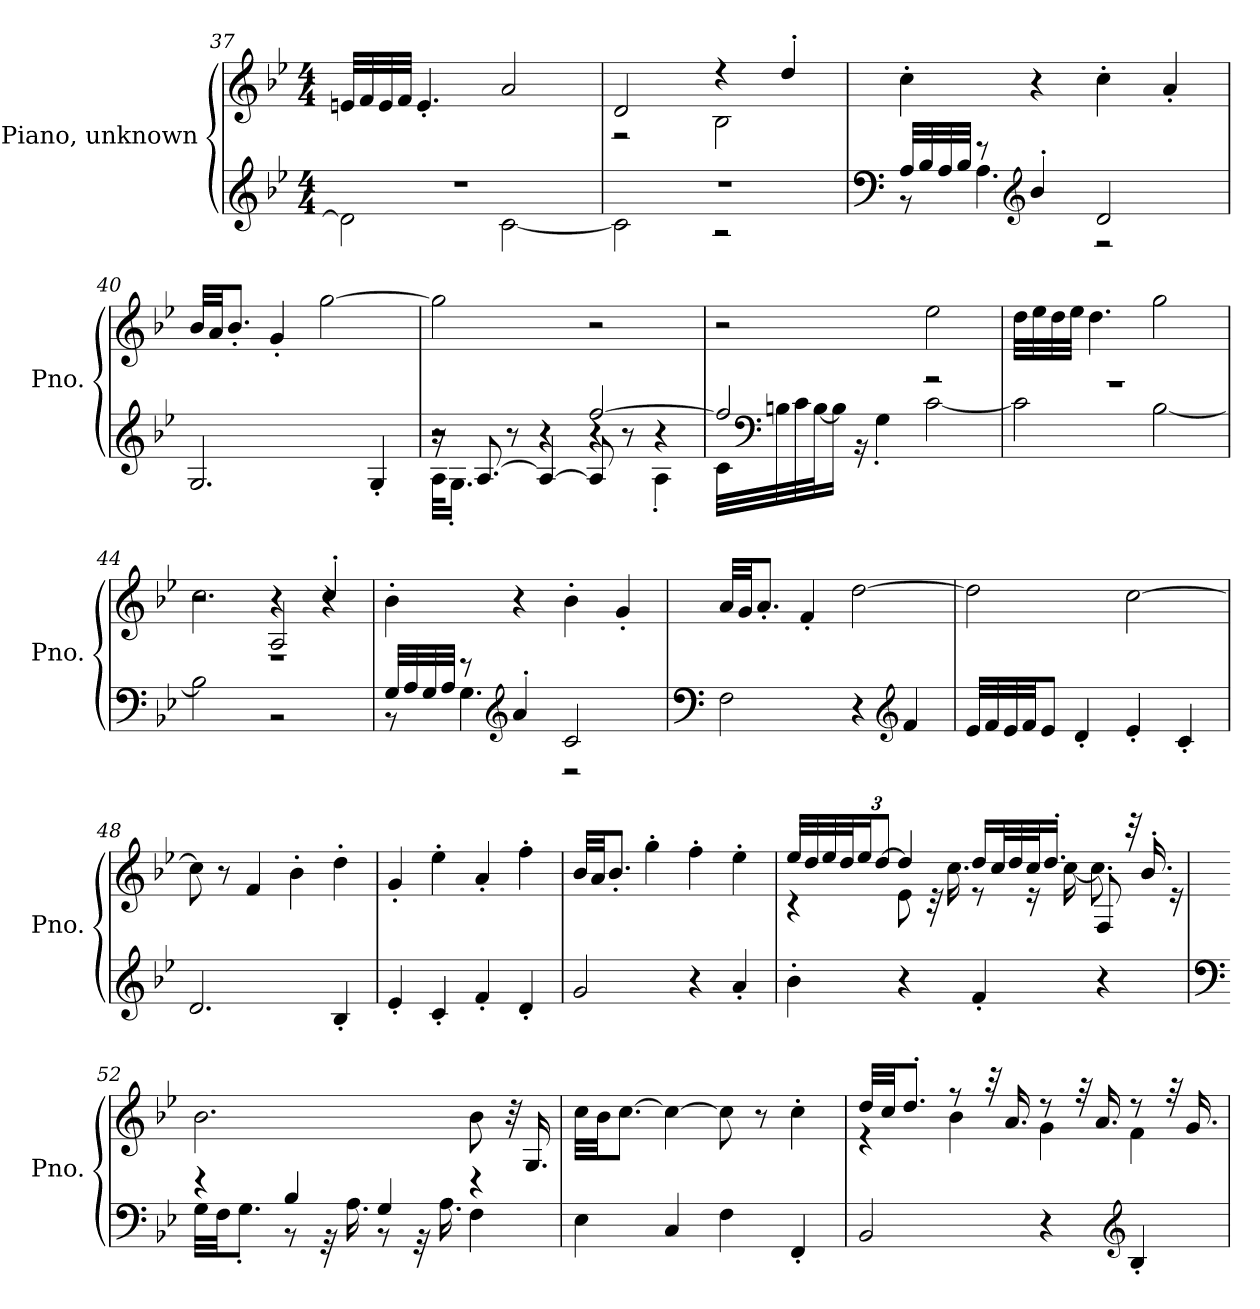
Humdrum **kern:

**kern	**kern
*part1	*part1
*staff2	*staff1
*I"Piano, unknown	*
*I'Pno.	*
*clefG2	*clefG2
*k[b-e-]	*k[b-e-]
*M4/4	*M4/4
=37	=37
*^	*
1r	2d\]	32en/LLL
.	.	32f/
.	.	32e/
.	.	32f/JJJ
.	.	4.e'/
.	[2c\	2a/
=38	=38	=38
*	*	*^
1r	2c\]	2d/	2r
.	2r	4r	2B-\
.	.	4dd'/	.
*	*	*v	*v
=39	=39	=39
*clefF4	*	*
32A/LLL	8r	4cc'\
32B-/	.	.
32A/	.	.
32B-/JJJ	.	.
8r	4.A\	.
*clefG2	*	*
4b-'/	.	4r
2d/	2r	4cc'\
.	.	4a'/
*v	*v	*
=40	=40
2.G/	32b-/LLL
.	32a/JJ
.	8.b-'/J
.	4g'/
.	[2gg\
4G'/	.
!!LO:LB:g=z
=41	=41
*^	*
*	*^	*
2r	32A\KLL	16r	2gg\]
.	16.G'\JJ	.	.
.	.	[8.A/	.
.	8r	.	.
.	4r	4A/_	.
[2ff/	4r	8A/]	2r
.	.	8r	.
.	4A'\	4r	.
*	*v	*v	*
=42	=42	=42
2ff/]	32c\LLL	2r
*clefF4	*	*
.	32Bn\	.
.	32c\	.
.	[32B\J	.
.	16B\JJ]	.
.	16r	.
.	4G'\	.
2r	[2c\	2ee-\
=43	=43	=43
1r	2c\]	32dd\LLL
.	.	32ee-\
.	.	32dd\
.	.	32ee-\JJJ
.	.	4.dd\
.	[2B-\	2gg\
=44	=44	=44
*	*	*^
*	*	*	*^
1r	2B-\]	2r	2.cc\	2r
.	2r	4r	.	2A/
.	.	4cc'/	4r	.
*	*	*v	*v	*v
!!LO:LB:g=z
=45	=45	=45
32G/LLL	8r	4b-'\
32A/	.	.
32G/	.	.
32A/JJJ	.	.
8r	4.G\	.
*clefG2	*	*
4a'/	.	4r
2c/	2r	4b-'\
.	.	4g'/
*v	*v	*
=46	=46
*clefF4	*
2F\	32a/LLL
.	32g/JJ
.	8.a'/J
.	4f'/
4r	[2dd\
*clefG2	*
4f/	.
=47	=47
32e-/LLL	2dd\]
32f/	.
32e-/	.
32f/JJ	.
8e-/J	.
4d'/	.
4e-'/	[2cc\
4c'/	.
=48	=48
2.d/	8cc\]
.	8r
.	4f/
.	4b-'\
4B-'/	4dd'\
=49	=49
4e-'/	4g'/
4c'/	4ee-'\
4f'/	4a'/
4d'/	4ff'\
!!LO:PB:g=z
=50	=50
2g/	32b-/LLL
.	32a/JJ
.	8.b-'/J
.	4gg'\
4r	4ff'\
4a'/	4ee-'\
=51	=51
*	*^
4b-'\	32ee-/LLL	4r
.	32dd/	.
.	32ee-/	.
.	32dd/J	.
*	*Xbrackettup	*
.	24ee-/J	.
.	[12dd/J	.
4r	4dd/]	8e-\
.	.	32r
.	.	16.cc\
4f'/	16dd/LL	8r
.	32cc/L	.
.	32dd/	.
.	32cc/J	16r
.	16.dd'/JJ	.
.	.	[16cc\
4r	8F/	8.cc\]
.	32r	.
.	16.b-'/	.
.	.	16r
*	*v	*v
=52	=52
*clefF4	*
*^	*
4r	32G\LLL	2.b-\
.	32F\JJ	.
.	8.G'\J	.
4B-/	8r	.
.	32r	.
.	16.A\	.
4G/	8r	.
.	32r	.
.	16.A\	.
4r	4F\	8b-\
.	.	32r
.	.	16.G/
*v	*v	*
!!LO:LB:g=z
=53	=53
4E-\	32cc\LLL
.	32b-\JJ
.	[8.cc\J
4C/	4cc\_
4F\	8cc\]
.	8r
4FF'/	4cc'\
=54	=54
*	*^
2BB-/	32dd/LLL	4r
.	32cc/JJ	.
.	8.dd'/J	.
.	8r	4b-\
.	32r	.
.	16.a/	.
4r	8r	4g\
.	32r	.
.	16.a/	.
*clefG2	*	*
4B-'/	8r	4f\
.	32r	.
.	16.g/	.
*	*v	*v
=	=
*-	*-
